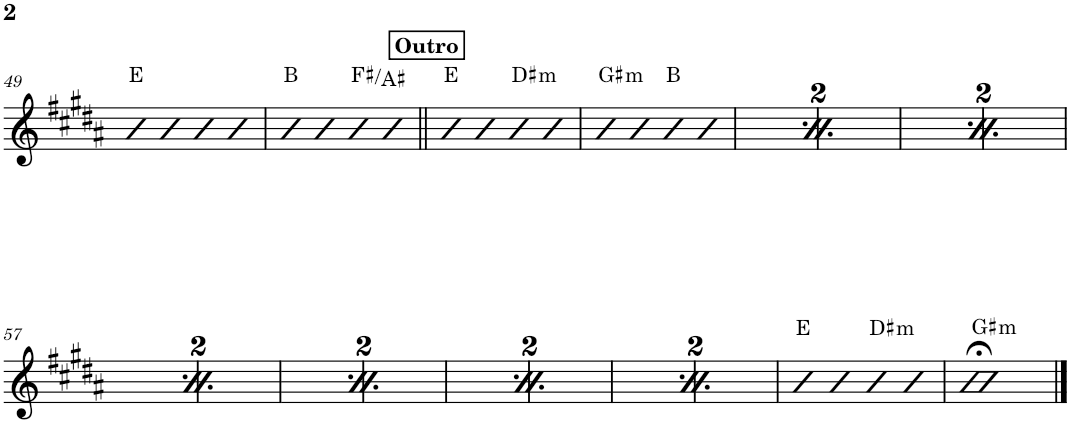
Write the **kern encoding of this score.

**kern	**harte
*part1	*part1
*staff1	*
*I"Piano	*
*I'Pno.	*
!!LO:PB:g=z
*clefG2	*
*k[f#c#g#d#a#]	*
*M4/4	*
=49	=49
4b	E:maj
4b	.
4b	.
4b	.
=50	=50
4b	B:maj
4b	.
4b	F#:maj/3
4b	.
!!LO:REH:place=s1:a:B:cj:t=Outro
=51||	=51||
4b	E:maj
4b	.
!	!LO:H:kt=m
4b	D#:min
4b	.
=52	=52
!	!LO:H:kt=m
4b	G#:min
4b	.
4b	B:maj
4b	.
!!LO:REH:place=s1:a:B:cj:t=Outro
=53	=53
4b	E:maj
4b	.
!	!LO:H:kt=m
4b	D#:min
4b	.
=54	=54
!	!LO:H:kt=m
4b	G#:min
4b	.
4b	B:maj
4b	.
!!LO:REH:place=s1:a:B:cj:t=Outro
=55	=55
4b	E:maj
4b	.
!	!LO:H:kt=m
4b	D#:min
4b	.
=56	=56
!	!LO:H:kt=m
4b	G#:min
4b	.
4b	B:maj
4b	.
!!LO:LB:g=z
!!LO:REH:place=s1:a:B:cj:t=Outro
=57	=57
4b	E:maj
4b	.
!	!LO:H:kt=m
4b	D#:min
4b	.
=58	=58
!	!LO:H:kt=m
4b	G#:min
4b	.
4b	B:maj
4b	.
!!LO:REH:place=s1:a:B:cj:t=Outro
=59	=59
4b	E:maj
4b	.
!	!LO:H:kt=m
4b	D#:min
4b	.
=60	=60
!	!LO:H:kt=m
4b	G#:min
4b	.
4b	B:maj
4b	.
!!LO:REH:place=s1:a:B:cj:t=Outro
=61	=61
4b	E:maj
4b	.
!	!LO:H:kt=m
4b	D#:min
4b	.
=62	=62
!	!LO:H:kt=m
4b	G#:min
4b	.
4b	B:maj
4b	.
!!LO:REH:place=s1:a:B:cj:t=Outro
=63	=63
4b	E:maj
4b	.
!	!LO:H:kt=m
4b	D#:min
4b	.
=64	=64
!	!LO:H:kt=m
4b	G#:min
4b	.
4b	B:maj
4b	.
=65	=65
4b	E:maj
4b	.
!	!LO:H:kt=m
4b	D#:min
4b	.
=66	=66
!	!LO:H:kt=m
1b;<	G#:min
==	==
*-	*-
